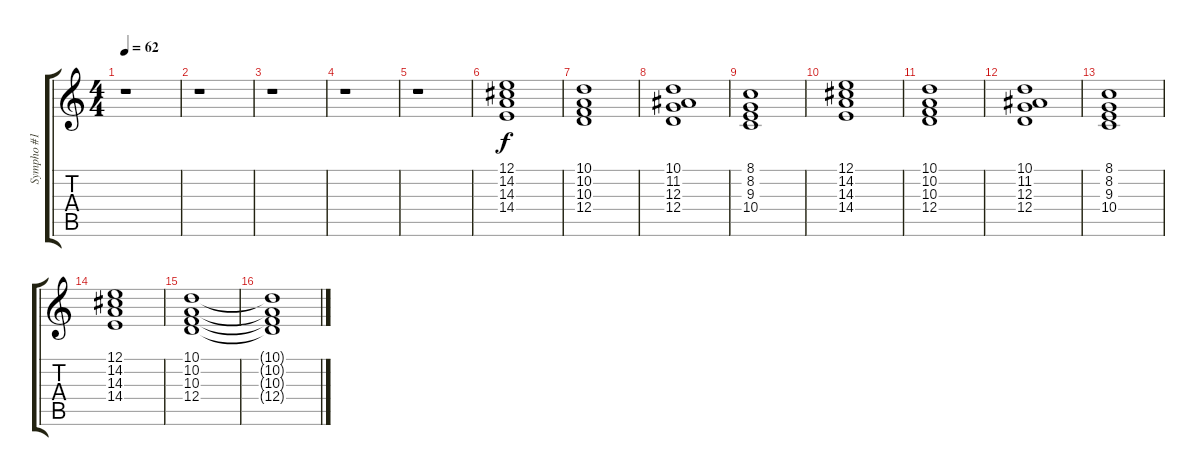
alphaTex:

\track ("Sympho #1" "Sympho #1") {instrument synthstrings1}
\staff {score tabs}
\tuning (E4 B3 G3 D3 A2 E2) {hide}
\ts (4 4)
\tempo 62
\clef g2
\ks c
r.1{dy f} |
r.1 |
r.1 |
r.1 |
r.1 |
(12.1 14.2 14.3 14.4).1 |
(10.1 10.2 10.3 12.4).1 |
(10.1 11.2 12.3 12.4).1 |
(8.1 8.2 9.3 10.4).1 |
(12.1 14.2 14.3 14.4).1 |
(10.1 10.2 10.3 12.4).1 |
(10.1 11.2 12.3 12.4).1 |
(8.1 8.2 9.3 10.4).1 |
(12.1 14.2 14.3 14.4).1 |
(10.1 10.2 10.3 12.4).1 |
(10.1{t} 10.2{t} 10.3{t} 12.4{t}).1
